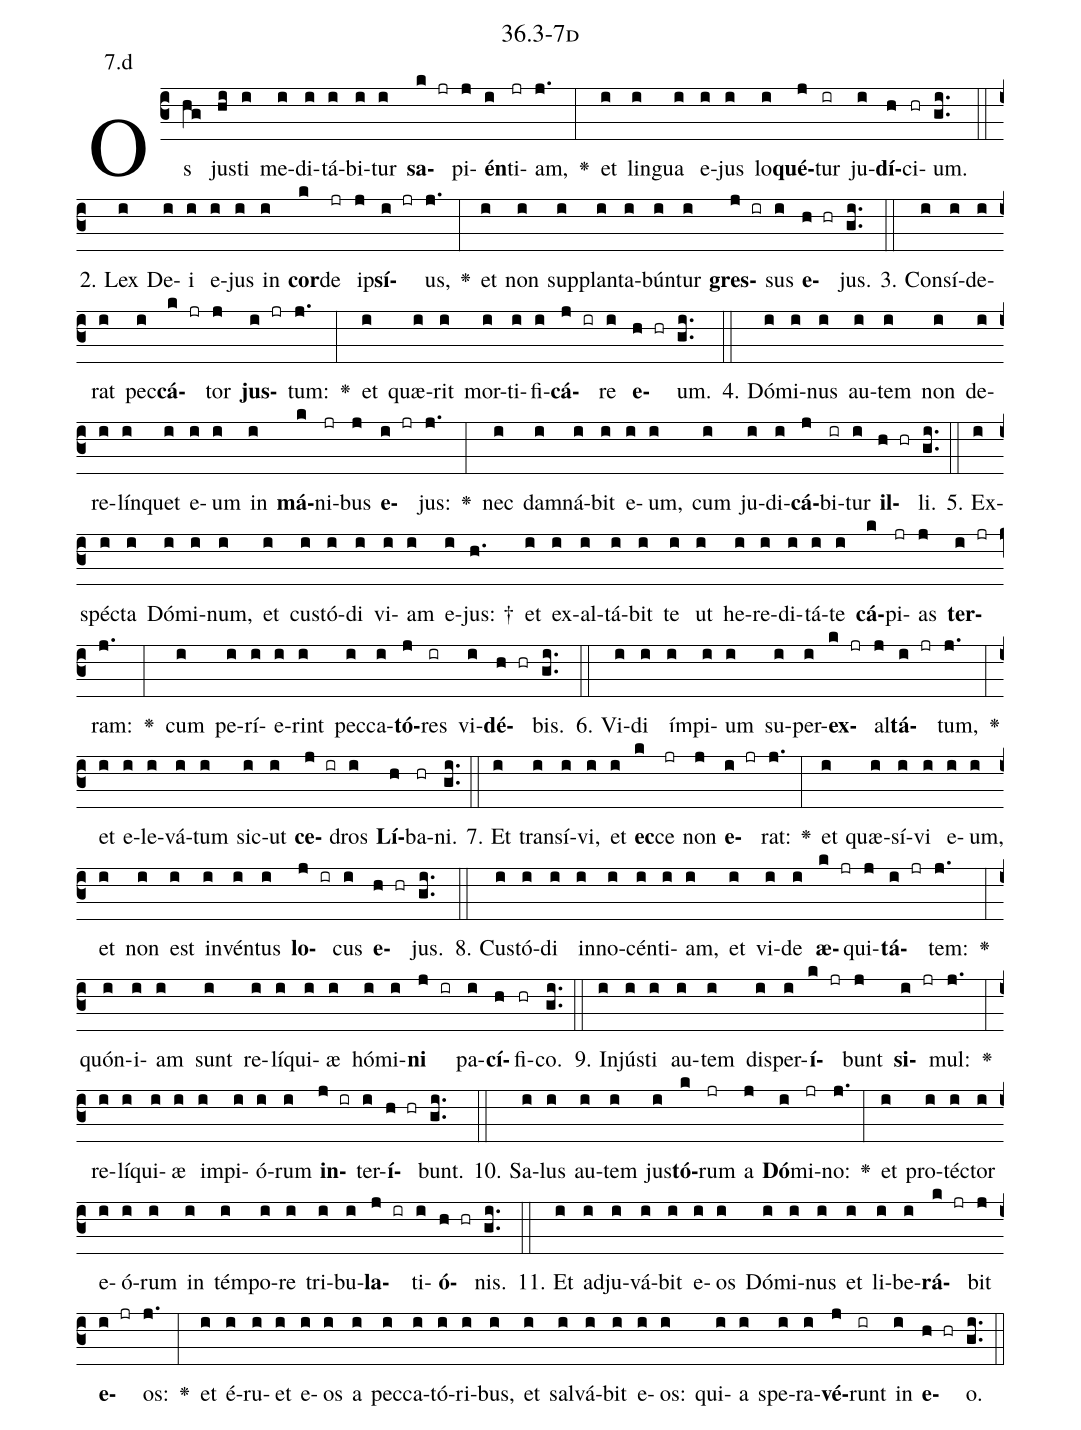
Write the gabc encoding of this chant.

name: 36.3-7d;
annotation: 7.d;
%%
(c3)Os(hg) jus(hi)ti(i) me(i)di(i)tá(i)bi(i)tur(i) <b>sa</b>(k jr)pi(j)<b>én</b>(i)ti(jr)am,(j.) <v>\greheightstar</v>(:) et(i) lin(i)gua(i) e(i)jus(i) lo(i)<b>qué</b>(j)tur(ir) ju(i)<b>dí</b>(h)ci(hr)um.(gi..) (::)
2. Lex(i) De(i)i(i) e(i)jus(i) in(i) <b>cor</b>(k)de(jr) ip(j)<b>sí</b>(i jr)us,(j.) <v>\greheightstar</v>(:) et(i) non(i) sup(i)plan(i)ta(i)bún(i)tur(i) <b>gres</b>(j ir)sus(i) <b>e</b>(h hr)jus.(gi..) (::)
3. Con(i)sí(i)de(i)rat(i) pec(i)<b>cá</b>(k jr)tor(j) <b>jus</b>(i jr)tum:(j.) <v>\greheightstar</v>(:) et(i) quæ(i)rit(i) mor(i)ti(i)fi(i)<b>cá</b>(j ir)re(i) <b>e</b>(h hr)um.(gi..) (::)
4. Dó(i)mi(i)nus(i) au(i)tem(i) non(i) de(i)re(i)lín(i)quet(i) e(i)um(i) in(i) <b>má</b>(k)ni(jr)bus(j) <b>e</b>(i jr)jus:(j.) <v>\greheightstar</v>(:) nec(i) dam(i)ná(i)bit(i) e(i)um,(i) cum(i) ju(i)di(i)<b>cá</b>(j)bi(ir)tur(i) <b>il</b>(h hr)li.(gi..) (::)
5. Ex(i)spéc(i)ta(i) Dó(i)mi(i)num,(i) et(i) cus(i)tó(i)di(i) vi(i)am(i) e(i)jus: †(h.) et(i) ex(i)al(i)tá(i)bit(i) te(i) ut(i) he(i)re(i)di(i)tá(i)te(i) <b>cá</b>(k)pi(jr)as(j) <b>ter</b>(i jr)ram:(j.) <v>\greheightstar</v>(:) cum(i) pe(i)rí(i)e(i)rint(i) pec(i)ca(i)<b>tó</b>(j)res(ir) vi(i)<b>dé</b>(h hr)bis.(gi..) (::)
6. Vi(i)di(i) ím(i)pi(i)um(i) su(i)per(i)<b>ex</b>(k jr)al(j)<b>tá</b>(i jr)tum,(j.) <v>\greheightstar</v>(:) et(i) e(i)le(i)vá(i)tum(i) sic(i)ut(i) <b>ce</b>(j ir)dros(i) <b>Lí</b>(h)ba(hr)ni.(gi..) (::)
7. Et(i) trans(i)í(i)vi,(i) et(i) <b>ec</b>(k)ce(jr) non(j) <b>e</b>(i jr)rat:(j.) <v>\greheightstar</v>(:) et(i) quæ(i)sí(i)vi(i) e(i)um,(i) et(i) non(i) est(i) in(i)vén(i)tus(i) <b>lo</b>(j ir)cus(i) <b>e</b>(h hr)jus.(gi..) (::)
8. Cus(i)tó(i)di(i) in(i)no(i)cén(i)ti(i)am,(i) et(i) vi(i)de(i) <b>æ</b>(k jr)qui(j)<b>tá</b>(i jr)tem:(j.) <v>\greheightstar</v>(:) quón(i)i(i)am(i) sunt(i) re(i)lí(i)qui(i)æ(i) hó(i)mi(i)<b>ni</b>(j ir) pa(i)<b>cí</b>(h)fi(hr)co.(gi..) (::)
9. In(i)jús(i)ti(i) au(i)tem(i) dis(i)per(i)<b>í</b>(k jr)bunt(j) <b>si</b>(i jr)mul:(j.) <v>\greheightstar</v>(:) re(i)lí(i)qui(i)æ(i) im(i)pi(i)ó(i)rum(i) <b>in</b>(j ir)ter(i)<b>í</b>(h hr)bunt.(gi..) (::)
10. Sa(i)lus(i) au(i)tem(i) jus(i)<b>tó</b>(k)rum(jr) a(j) <b>Dó</b>(i)mi(jr)no:(j.) <v>\greheightstar</v>(:) et(i) pro(i)téc(i)tor(i) e(i)ó(i)rum(i) in(i) tém(i)po(i)re(i) tri(i)bu(i)<b>la</b>(j ir)ti(i)<b>ó</b>(h hr)nis.(gi..) (::)
11. Et(i) ad(i)ju(i)vá(i)bit(i) e(i)os(i) Dó(i)mi(i)nus(i) et(i) li(i)be(i)<b>rá</b>(k jr)bit(j) <b>e</b>(i jr)os:(j.) <v>\greheightstar</v>(:) et(i) é(i)ru(i)et(i) e(i)os(i) a(i) pec(i)ca(i)tó(i)ri(i)bus,(i) et(i) sal(i)vá(i)bit(i) e(i)os:(i) qui(i)a(i) spe(i)ra(i)<b>vé</b>(j)runt(ir) in(i) <b>e</b>(h hr)o.(gi..) (::)
